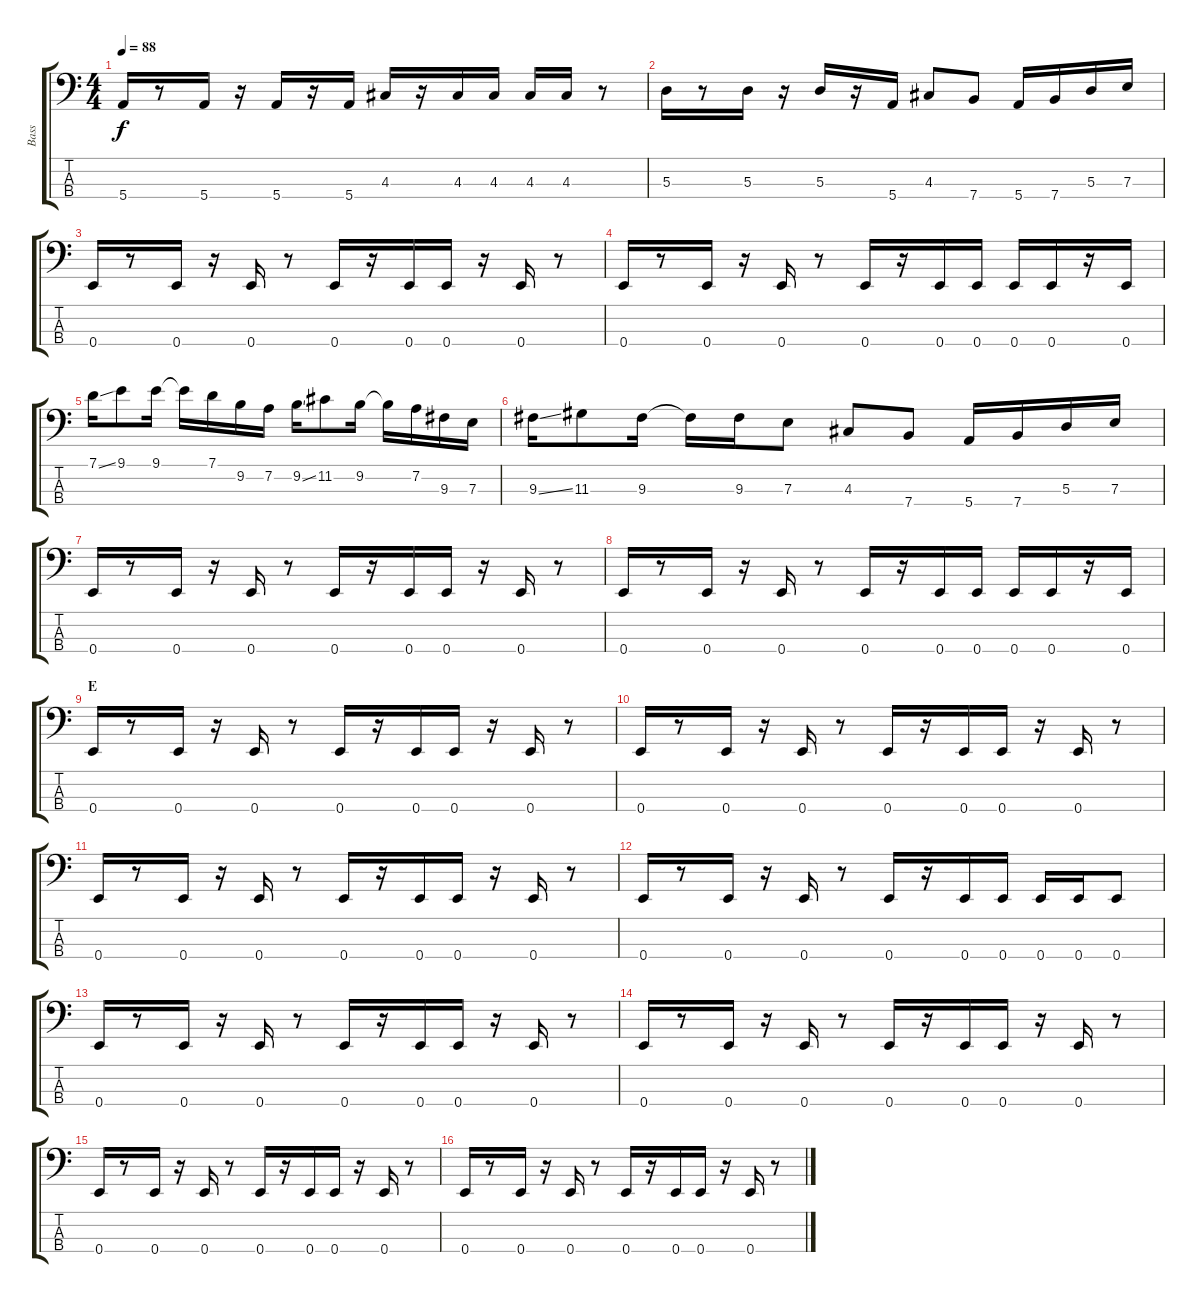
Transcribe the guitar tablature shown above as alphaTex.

\track ("Bass" "Bass") {instrument slapbass1}
\staff {score tabs}
\tuning (G2 D2 A1 E1) {hide}
\ts (4 4)
\tempo 88
\clef f4
\ks c
5.4.16{dy f instrument electricbassfinger} r.8 5.4.16 r.16 5.4.16 r.16 5.4.16 4.3.16 r.16 4.3.16 4.3.16 4.3.16 4.3.16 r.8 |
5.3.16 r.8 5.3.16 r.16 5.3.16 r.16 5.4.16 4.3.8 7.4.8 5.4.16 7.4.16 5.3.16 7.3.16 |
0.4.16{instrument slapbass1} r.8 0.4.16 r.16 0.4.16 r.8 0.4.16 r.16 0.4.16 0.4.16 r.16 0.4.16 r.8 |
0.4.16 r.8 0.4.16 r.16 0.4.16 r.8 0.4.16 r.16 0.4.16 0.4.16 0.4.16 0.4.16 r.16 0.4.16 |
7.1{ss}.16{instrument electricbassfinger} 9.1.8 9.1.16 9.1{t}.16 7.1.16 9.2.16 7.2.16 9.2{ss}.16 11.2.8 9.2.16 9.2{t}.16 7.2.16 9.3.16 7.3.16 |
9.3{ss}.16 11.3.8 9.3.16 9.3{t}.16 9.3.16 7.3.8 4.3.8 7.4.8 5.4.16 7.4.16 5.3.16 7.3.16 |
0.4.16{instrument slapbass1} r.8 0.4.16 r.16 0.4.16 r.8 0.4.16 r.16 0.4.16 0.4.16 r.16 0.4.16 r.8 |
0.4.16 r.8 0.4.16 r.16 0.4.16 r.8 0.4.16 r.16 0.4.16 0.4.16 0.4.16 0.4.16 r.16 0.4.16 |
\section ("" "E")
0.4.16 r.8 0.4.16 r.16 0.4.16 r.8 0.4.16 r.16 0.4.16 0.4.16 r.16 0.4.16 r.8 |
0.4.16 r.8 0.4.16 r.16 0.4.16 r.8 0.4.16 r.16 0.4.16 0.4.16 r.16 0.4.16 r.8 |
0.4.16 r.8 0.4.16 r.16 0.4.16 r.8 0.4.16 r.16 0.4.16 0.4.16 r.16 0.4.16 r.8 |
0.4.16 r.8 0.4.16 r.16 0.4.16 r.8 0.4.16 r.16 0.4.16 0.4.16 0.4.16 0.4.16 0.4.8 |
0.4.16 r.8 0.4.16 r.16 0.4.16 r.8 0.4.16 r.16 0.4.16 0.4.16 r.16 0.4.16 r.8 |
0.4.16 r.8 0.4.16 r.16 0.4.16 r.8 0.4.16 r.16 0.4.16 0.4.16 r.16 0.4.16 r.8 |
0.4.16 r.8 0.4.16 r.16 0.4.16 r.8 0.4.16 r.16 0.4.16 0.4.16 r.16 0.4.16 r.8 |
0.4.16 r.8 0.4.16 r.16 0.4.16 r.8 0.4.16 r.16 0.4.16 0.4.16 r.16 0.4.16 r.8
